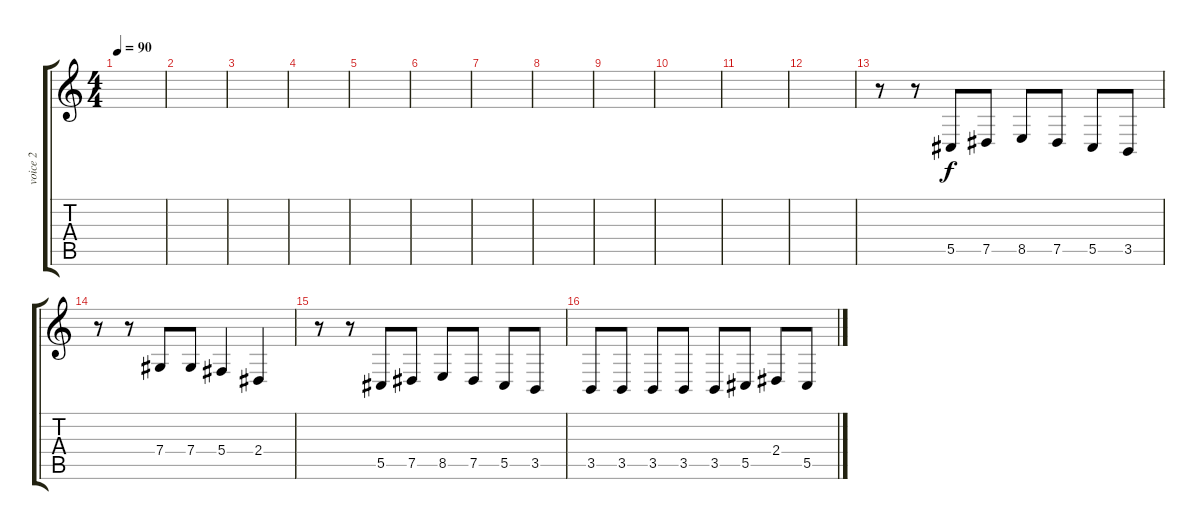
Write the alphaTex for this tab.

\track ("voice 2" "voice 2") {instrument choiraahs}
\staff {score tabs}
\tuning (Eb4 Bb3 Gb3 Db3 Ab2 Eb2) {hide}
\ts (4 4)
\tempo 90
\clef g2
\ks c
|
|
|
|
|
|
|
|
|
|
|
|
r.8 r.8 5.5.8 7.5.8 8.5.8 7.5.8 5.5.8 3.5.8 |
r.8 r.8 7.4.8 7.4.8 5.4.4 2.4.4 |
r.8 r.8 5.5.8 7.5.8 8.5.8 7.5.8 5.5.8 3.5.8 |
3.5.8 3.5.8 3.5.8 3.5.8 3.5.8 5.5.8 2.4.8 5.5.8
